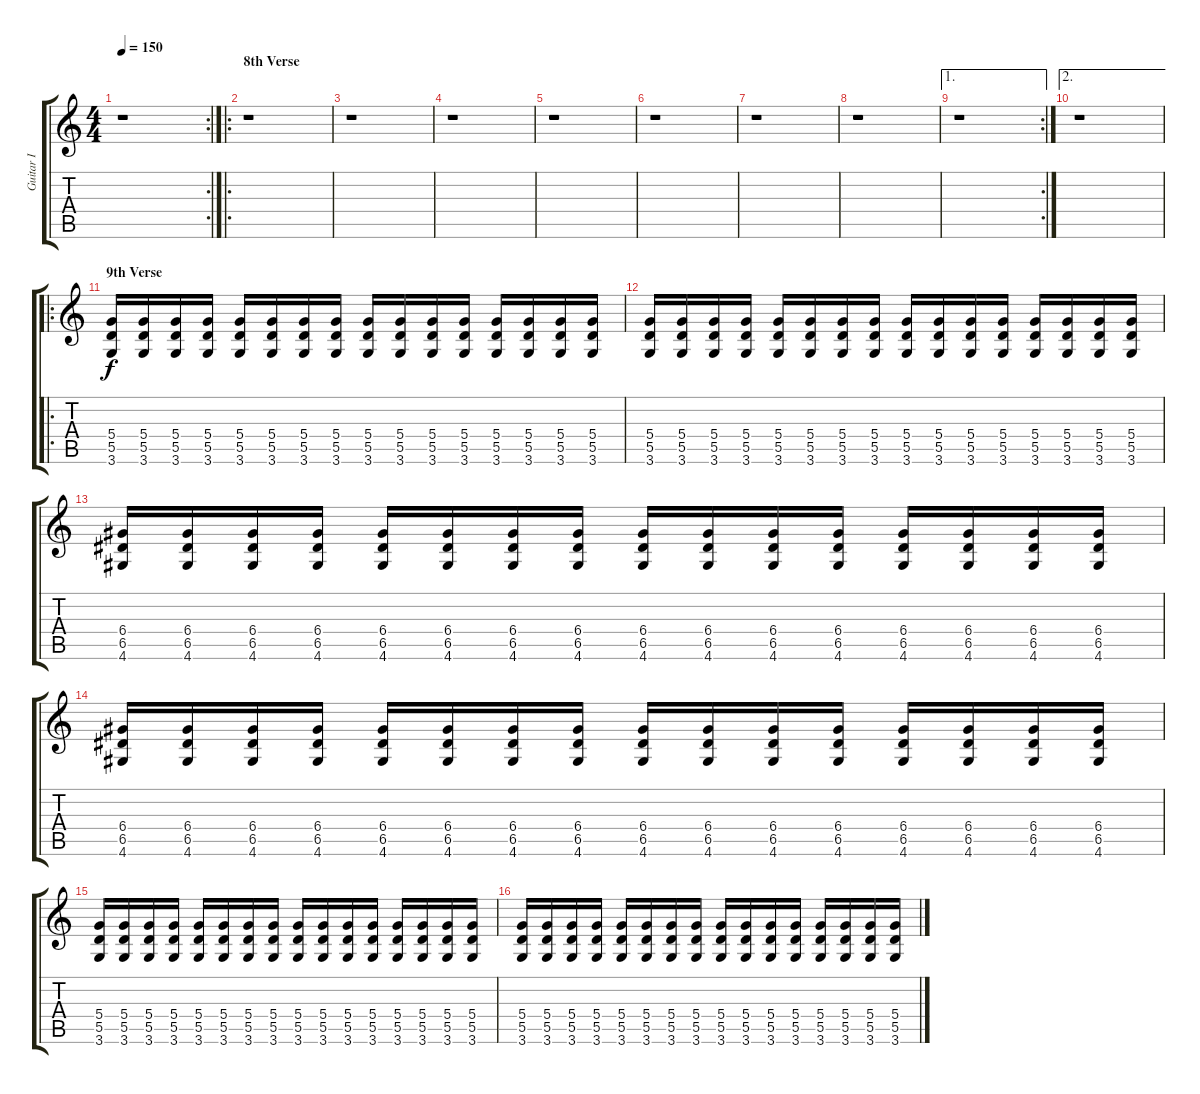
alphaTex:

\track ("Guitar I" "Guitar I") {instrument distortionguitar}
\staff {score tabs}
\tuning (E4 B3 G3 D3 A2 E2) {hide}
\rc 2
\ts (4 4)
\tempo 150
\clef g2
\ks c
r.1{dy f} |
\ro
\section ("" "8th Verse")
r.1 |
r.1 |
r.1 |
r.1 |
r.1 |
r.1 |
r.1 |
\ae 1
\rc 2
r.1 |
\ae 2
r.1 |
\ro
\section ("" "9th Verse")
(5.4 5.5 3.6).16 (5.4 5.5 3.6).16 (5.4 5.5 3.6).16 (5.4 5.5 3.6).16 (5.4 5.5 3.6).16 (5.4 5.5 3.6).16 (5.4 5.5 3.6).16 (5.4 5.5 3.6).16 (5.4 5.5 3.6).16 (5.4 5.5 3.6).16 (5.4 5.5 3.6).16 (5.4 5.5 3.6).16 (5.4 5.5 3.6).16 (5.4 5.5 3.6).16 (5.4 5.5 3.6).16 (5.4 5.5 3.6).16 |
(5.4 5.5 3.6).16 (5.4 5.5 3.6).16 (5.4 5.5 3.6).16 (5.4 5.5 3.6).16 (5.4 5.5 3.6).16 (5.4 5.5 3.6).16 (5.4 5.5 3.6).16 (5.4 5.5 3.6).16 (5.4 5.5 3.6).16 (5.4 5.5 3.6).16 (5.4 5.5 3.6).16 (5.4 5.5 3.6).16 (5.4 5.5 3.6).16 (5.4 5.5 3.6).16 (5.4 5.5 3.6).16 (5.4 5.5 3.6).16 |
(6.4 6.5 4.6).16 (6.4 6.5 4.6).16 (6.4 6.5 4.6).16 (6.4 6.5 4.6).16 (6.4 6.5 4.6).16 (6.4 6.5 4.6).16 (6.4 6.5 4.6).16 (6.4 6.5 4.6).16 (6.4 6.5 4.6).16 (6.4 6.5 4.6).16 (6.4 6.5 4.6).16 (6.4 6.5 4.6).16 (6.4 6.5 4.6).16 (6.4 6.5 4.6).16 (6.4 6.5 4.6).16 (6.4 6.5 4.6).16 |
(6.4 6.5 4.6).16 (6.4 6.5 4.6).16 (6.4 6.5 4.6).16 (6.4 6.5 4.6).16 (6.4 6.5 4.6).16 (6.4 6.5 4.6).16 (6.4 6.5 4.6).16 (6.4 6.5 4.6).16 (6.4 6.5 4.6).16 (6.4 6.5 4.6).16 (6.4 6.5 4.6).16 (6.4 6.5 4.6).16 (6.4 6.5 4.6).16 (6.4 6.5 4.6).16 (6.4 6.5 4.6).16 (6.4 6.5 4.6).16 |
(5.4 5.5 3.6).16 (5.4 5.5 3.6).16 (5.4 5.5 3.6).16 (5.4 5.5 3.6).16 (5.4 5.5 3.6).16 (5.4 5.5 3.6).16 (5.4 5.5 3.6).16 (5.4 5.5 3.6).16 (5.4 5.5 3.6).16 (5.4 5.5 3.6).16 (5.4 5.5 3.6).16 (5.4 5.5 3.6).16 (5.4 5.5 3.6).16 (5.4 5.5 3.6).16 (5.4 5.5 3.6).16 (5.4 5.5 3.6).16 |
(5.4 5.5 3.6).16 (5.4 5.5 3.6).16 (5.4 5.5 3.6).16 (5.4 5.5 3.6).16 (5.4 5.5 3.6).16 (5.4 5.5 3.6).16 (5.4 5.5 3.6).16 (5.4 5.5 3.6).16 (5.4 5.5 3.6).16 (5.4 5.5 3.6).16 (5.4 5.5 3.6).16 (5.4 5.5 3.6).16 (5.4 5.5 3.6).16 (5.4 5.5 3.6).16 (5.4 5.5 3.6).16 (5.4 5.5 3.6).16
